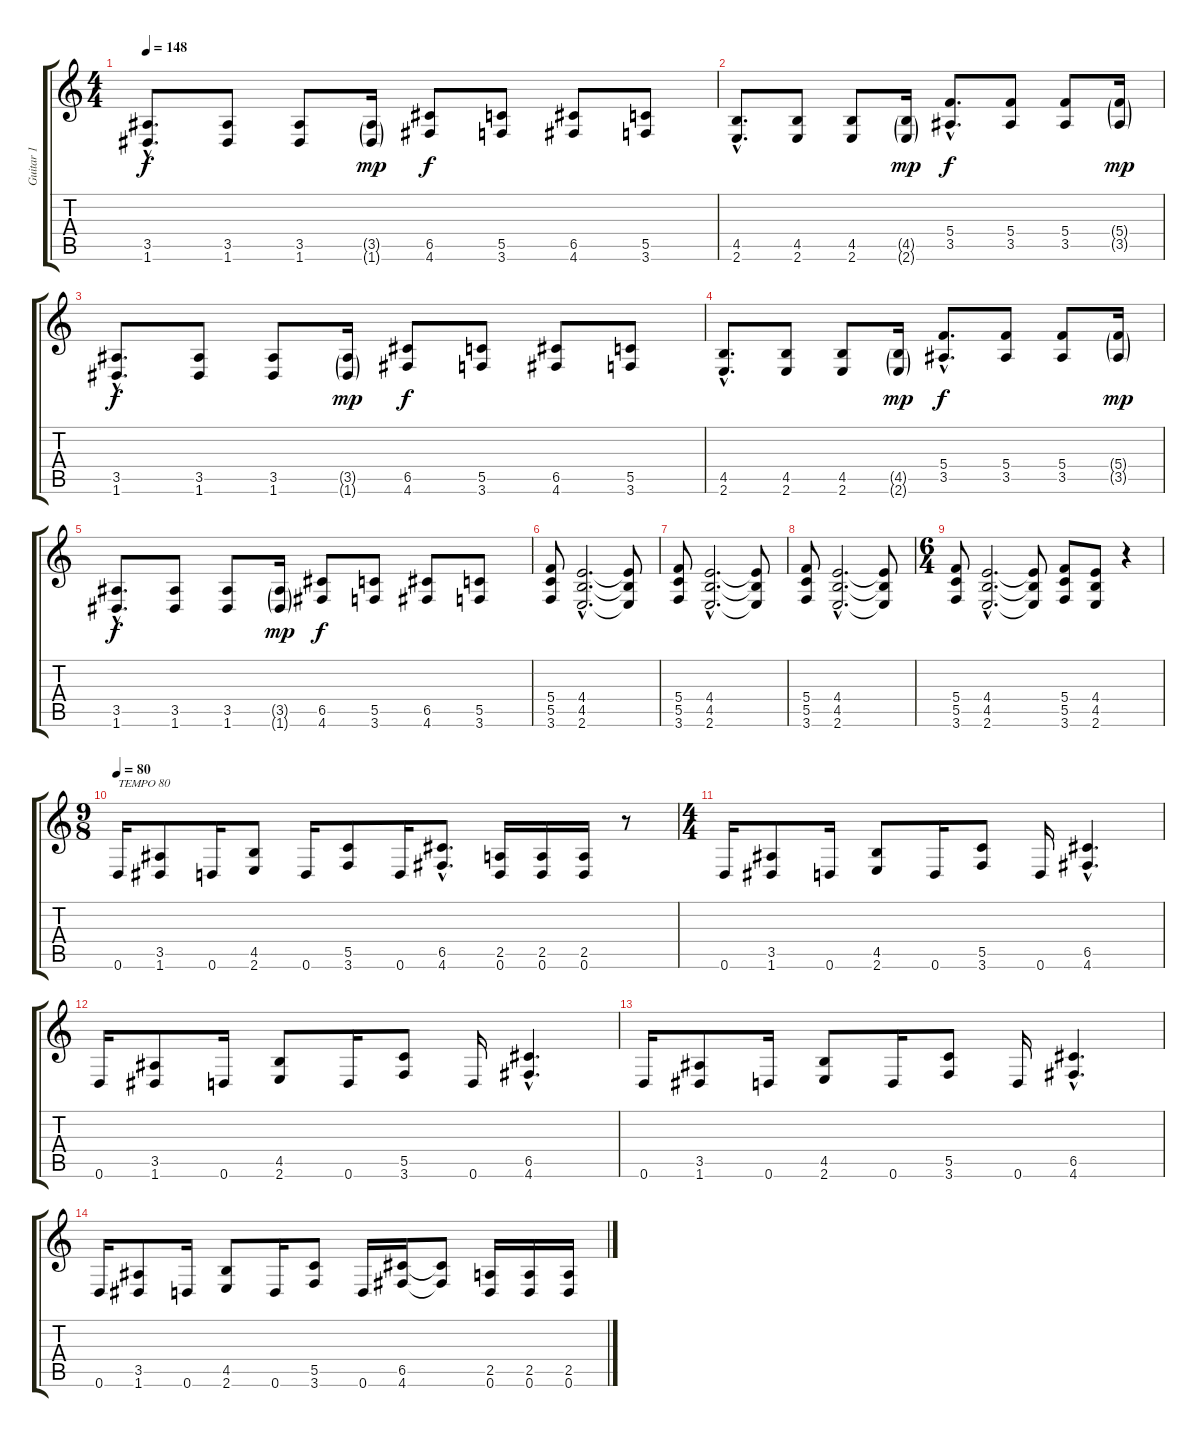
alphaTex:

\track ("Guitar 1" "Guitar 1") {instrument overdrivenguitar}
\staff {score tabs}
\tuning (D4 A3 F3 C3 G2 D2) {hide}
\ts (4 4)
\tempo 148
\clef g2
\ks c
(3.5{hac} 1.6{hac}).8{d dy f} (3.5 1.6).8 (3.5 1.6).8 (3.5{g} 1.6{g}).16{dy mp} (6.5 4.6).8{dy f} (5.5 3.6).8 (6.5 4.6).8 (5.5 3.6).8 |
(4.5{hac} 2.6{hac}).8{d} (4.5 2.6).8 (4.5 2.6).8 (4.5{g} 2.6{g}).16{dy mp} (5.4{hac} 3.5{hac}).8{d dy f} (5.4 3.5).8 (5.4 3.5).8 (5.4{g} 3.5{g}).16{dy mp} |
(3.5{hac} 1.6{hac}).8{d dy f} (3.5 1.6).8 (3.5 1.6).8 (3.5{g} 1.6{g}).16{dy mp} (6.5 4.6).8{dy f} (5.5 3.6).8 (6.5 4.6).8 (5.5 3.6).8 |
(4.5{hac} 2.6{hac}).8{d} (4.5 2.6).8 (4.5 2.6).8 (4.5{g} 2.6{g}).16{dy mp} (5.4{hac} 3.5{hac}).8{d dy f} (5.4 3.5).8 (5.4 3.5).8 (5.4{g} 3.5{g}).16{dy mp} |
(3.5{hac} 1.6{hac}).8{d dy f} (3.5 1.6).8 (3.5 1.6).8 (3.5{g} 1.6{g}).16{dy mp} (6.5 4.6).8{dy f} (5.5 3.6).8 (6.5 4.6).8 (5.5 3.6).8 |
(5.4 5.5 3.6).8 (4.4{hac} 4.5{hac} 2.6{hac}).2{d} (4.4{t} 4.5{t} 2.6{t}).8 |
(5.4 5.5 3.6).8 (4.4{hac} 4.5{hac} 2.6{hac}).2{d} (4.4{t} 4.5{t} 2.6{t}).8 |
(5.4 5.5 3.6).8 (4.4{hac} 4.5{hac} 2.6{hac}).2{d} (4.4{t} 4.5{t} 2.6{t}).8 |
\ts (6 4)
(5.4 5.5 3.6).8 (4.4{hac} 4.5{hac} 2.6{hac}).2{d} (4.4{t} 4.5{t} 2.6{t}).8 (5.4 5.5 3.6).8 (4.4 4.5 2.6).8 r.4 |
\ts (9 8)
\tempo 80
0.6.16{txt "TEMPO 80"} (3.5 1.6).8 0.6.16 (4.5 2.6).8 0.6.16 (5.5 3.6).8 0.6.16 (6.5{hac} 4.6{hac}).8{d} (2.5 0.6).16 (2.5 0.6).16 (2.5 0.6).16 r.8 |
\ts (4 4)
0.6.16 (3.5 1.6).8 0.6.16 (4.5 2.6).8 0.6.16 (5.5 3.6).8 0.6.16 (6.5{hac} 4.6{hac}).4{d} |
0.6.16 (3.5 1.6).8 0.6.16 (4.5 2.6).8 0.6.16 (5.5 3.6).8 0.6.16 (6.5{hac} 4.6{hac}).4{d} |
0.6.16 (3.5 1.6).8 0.6.16 (4.5 2.6).8 0.6.16 (5.5 3.6).8 0.6.16 (6.5{hac} 4.6{hac}).4{d} |
0.6.16 (3.5 1.6).8 0.6.16 (4.5 2.6).8 0.6.16 (5.5 3.6).8 0.6.16 (6.5 4.6).16 (6.5{t} 4.6{t}).8 (2.5 0.6).16 (2.5 0.6).16 (2.5 0.6).16
